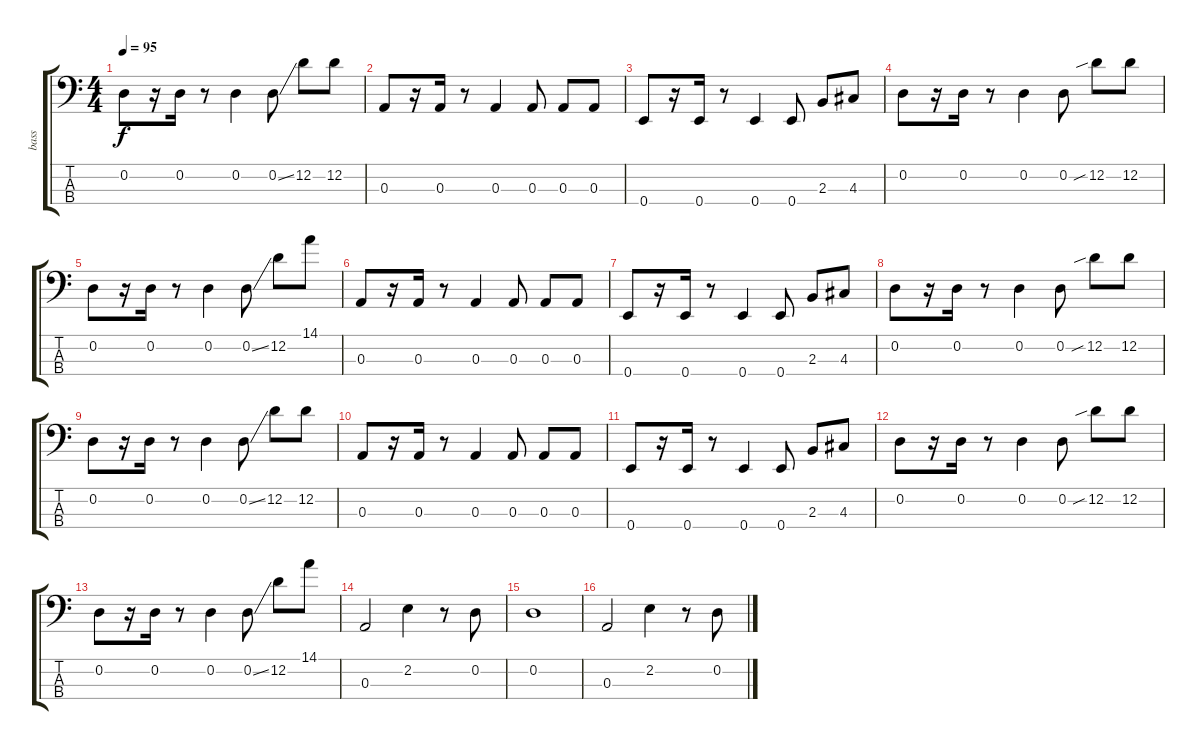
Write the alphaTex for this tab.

\track ("bass" "bass") {instrument electricbassfinger}
\staff {score tabs}
\tuning (G2 D2 A1 E1) {hide}
\ts (4 4)
\tempo 95
\clef f4
\ks c
0.2.8{dy f} r.16 0.2.16 r.8 0.2.4 0.2{ss}.8 12.2.8 12.2.8 |
0.3.8 r.16 0.3.16 r.8 0.3.4 0.3.8 0.3.8 0.3.8 |
0.4.8 r.16 0.4.16 r.8 0.4.4 0.4.8 2.3.8 4.3.8 |
0.2.8 r.16 0.2.16 r.8 0.2.4 0.2.8 12.2{sib}.8 12.2.8 |
0.2.8 r.16 0.2.16 r.8 0.2.4 0.2{ss}.8 12.2.8 14.1.8 |
0.3.8 r.16 0.3.16 r.8 0.3.4 0.3.8 0.3.8 0.3.8 |
0.4.8 r.16 0.4.16 r.8 0.4.4 0.4.8 2.3.8 4.3.8 |
0.2.8 r.16 0.2.16 r.8 0.2.4 0.2.8 12.2{sib}.8 12.2.8 |
0.2.8 r.16 0.2.16 r.8 0.2.4 0.2{ss}.8 12.2.8 12.2.8 |
0.3.8 r.16 0.3.16 r.8 0.3.4 0.3.8 0.3.8 0.3.8 |
0.4.8 r.16 0.4.16 r.8 0.4.4 0.4.8 2.3.8 4.3.8 |
0.2.8 r.16 0.2.16 r.8 0.2.4 0.2.8 12.2{sib}.8 12.2.8 |
0.2.8 r.16 0.2.16 r.8 0.2.4 0.2{ss}.8 12.2.8 14.1.8 |
0.3.2 2.2.4 r.8 0.2.8 |
0.2.1 |
0.3.2 2.2.4 r.8 0.2.8
